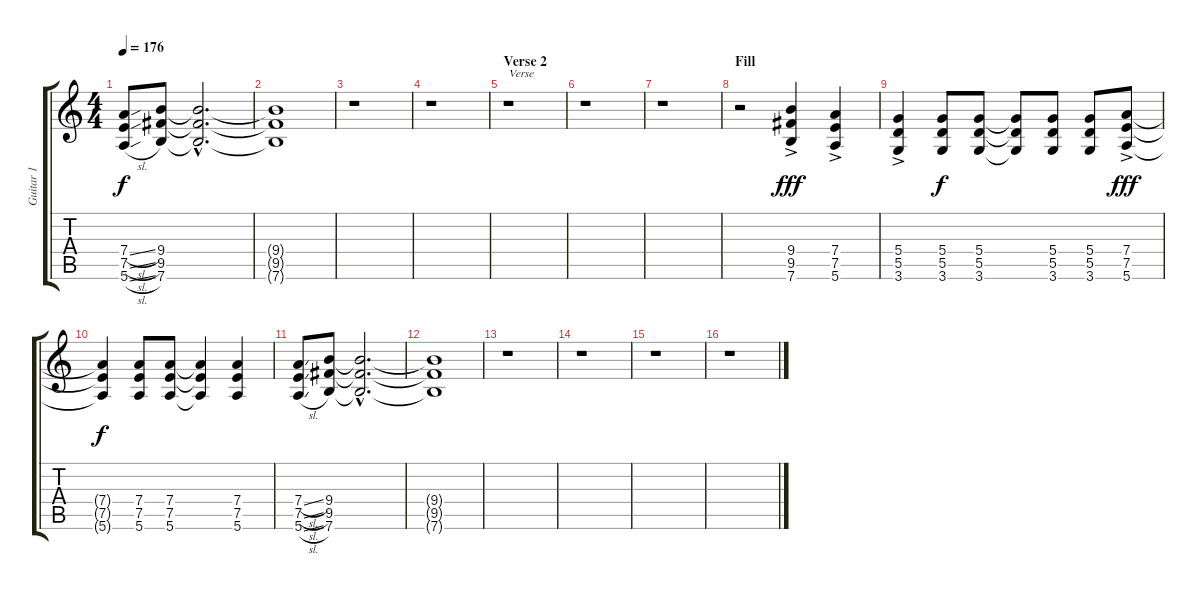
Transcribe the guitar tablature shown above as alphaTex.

\track ("Guitar 1" "Guitar 1") {instrument distortionguitar}
\staff {score tabs}
\tuning (E4 B3 G3 D3 A2 E2) {hide}
\ts (4 4)
\tempo 176
\clef g2
\ks c
(7.4{sl} 7.5{sl} 5.6{sl}).8{dy f} (9.4 9.5 7.6).8 (9.4{hac t} 9.5{hac t} 7.6{hac t}).2{d} |
(9.4{t} 9.5{t} 7.6{t}).1 |
r.1 |
r.1 |
\section ("" "Verse 2")
r.1{txt "Verse"} |
r.1 |
r.1 |
\section ("" "Fill")
r.2 (9.4{ac} 9.5{ac} 7.6{ac}).4{dy fff} (7.4{ac} 7.5{ac} 5.6{ac}).4 |
(5.4{ac} 5.5{ac} 3.6{ac}).4 (5.4 5.5 3.6).8{dy f} (5.4 5.5 3.6).8 (5.4{t} 5.5{t} 3.6{t}).8 (5.4 5.5 3.6).8 (5.4 5.5 3.6).8 (7.4{ac} 7.5{ac} 5.6{ac}).8{dy fff} |
(7.4{t} 7.5{t} 5.6{t}).4{dy f} (7.4 7.5 5.6).8 (7.4 7.5 5.6).8 (7.4{t} 7.5{t} 5.6{t}).4 (7.4 7.5 5.6).4 |
(7.4{sl} 7.5{sl} 5.6{sl}).8 (9.4 9.5 7.6).8 (9.4{hac t} 9.5{hac t} 7.6{hac t}).2{d} |
(9.4{t} 9.5{t} 7.6{t}).1 |
r.1 |
r.1 |
r.1 |
r.1
